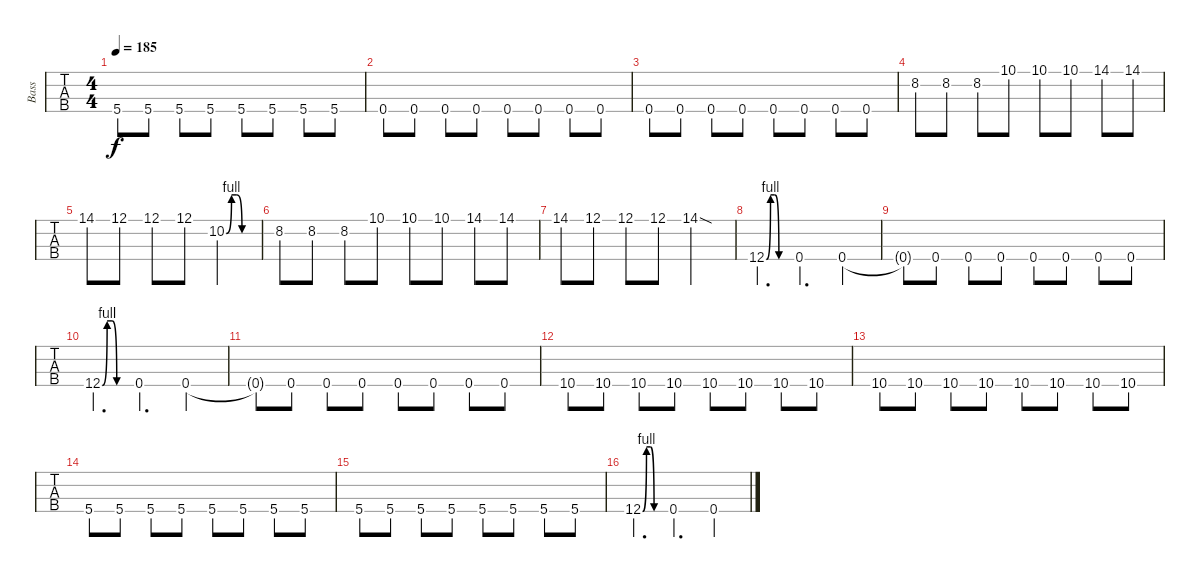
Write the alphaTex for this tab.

\track ("Bass" "Bass") {instrument electricbassfinger}
\staff {tabs}
\tuning (F2 C2 G1 C1) {hide}
\ts (4 4)
\tempo 185
\clef f4
\ks c
5.4.8{dy f} 5.4.8 5.4.8 5.4.8 5.4.8 5.4.8 5.4.8 5.4.8 |
0.4.8 0.4.8 0.4.8 0.4.8 0.4.8 0.4.8 0.4.8 0.4.8 |
0.4.8 0.4.8 0.4.8 0.4.8 0.4.8 0.4.8 0.4.8 0.4.8 |
8.2.8 8.2.8 8.2.8 10.1.8 10.1.8 10.1.8 14.1.8 14.1.8 |
14.1.8 12.1.8 12.1.8 12.1.8 10.2{be (custom 0 0 10 4 20 4 30 0 60 0)}.2 |
8.2.8 8.2.8 8.2.8 10.1.8 10.1.8 10.1.8 14.1.8 14.1.8 |
14.1.8 12.1.8 12.1.8 12.1.8 14.1{sod}.2 |
12.4{be (custom 0 0 10 4 20 4 30 0 60 0)}.4{d} 0.4.4{d} 0.4.4 |
0.4{t}.8 0.4.8 0.4.8 0.4.8 0.4.8 0.4.8 0.4.8 0.4.8 |
12.4{be (custom 0 0 10 4 20 4 30 0 60 0)}.4{d} 0.4.4{d} 0.4.4 |
0.4{t}.8 0.4.8 0.4.8 0.4.8 0.4.8 0.4.8 0.4.8 0.4.8 |
10.4.8 10.4.8 10.4.8 10.4.8 10.4.8 10.4.8 10.4.8 10.4.8 |
10.4.8 10.4.8 10.4.8 10.4.8 10.4.8 10.4.8 10.4.8 10.4.8 |
5.4.8 5.4.8 5.4.8 5.4.8 5.4.8 5.4.8 5.4.8 5.4.8 |
5.4.8 5.4.8 5.4.8 5.4.8 5.4.8 5.4.8 5.4.8 5.4.8 |
12.4{be (custom 0 0 10 4 20 4 30 0 60 0)}.4{d} 0.4.4{d} 0.4.4
